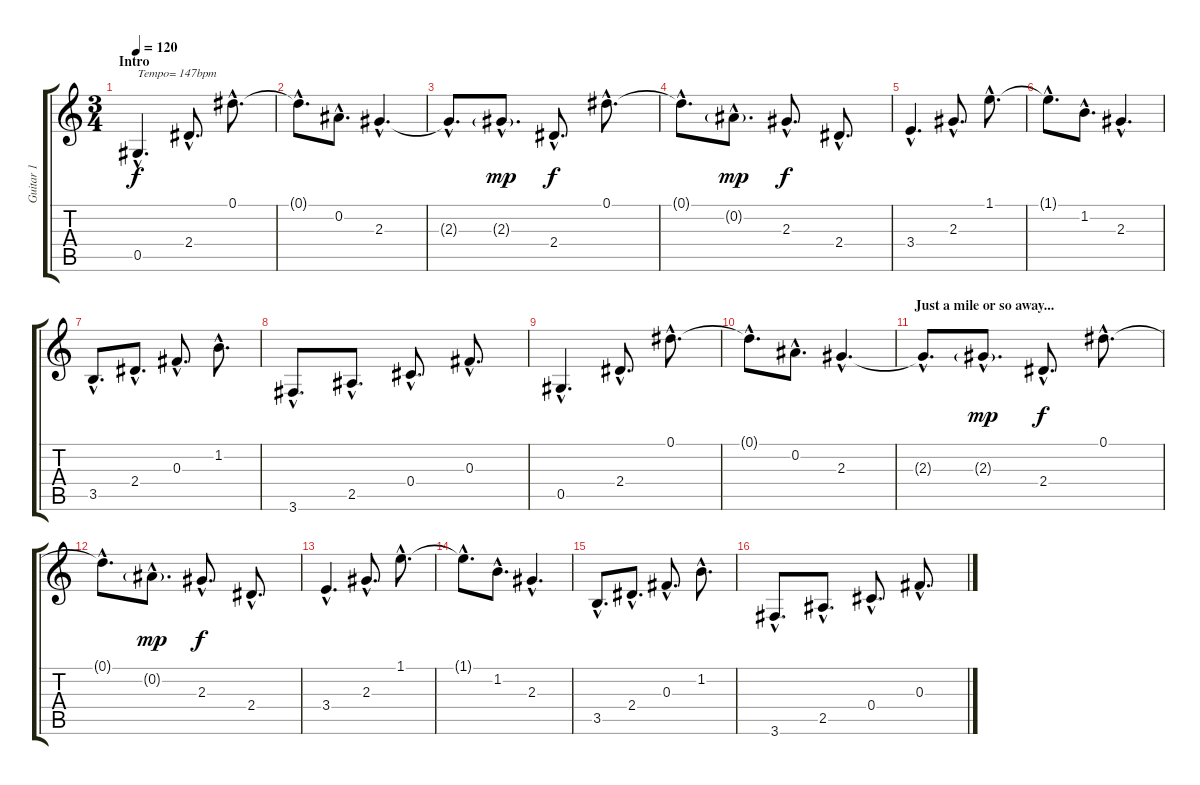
\track ("Guitar 1" "Guitar 1") {instrument acousticguitarsteel}
\staff {score tabs}
\tuning (Eb4 Bb3 Gb3 Db3 Ab2 Eb2) {hide}
\ts (3 4)
\section ("" "Intro")
\tempo 120
\tempo 147
\tempo 120
\clef g2
\ks c
0.5{hac}.4{d txt "Tempo= 147bpm" dy f volume 10 balance 8 instrument acousticguitarsteel} 2.4{hac}.8{d} 0.1{hac}.8{d} |
0.1{hac t}.8{d} 0.2{hac}.8{d} 2.3{hac}.4{d} |
2.3{hac t}.8{d} 2.3{g hac}.8{d dy mp} 2.4{hac}.8{d dy f} 0.1{hac}.8{d} |
0.1{hac t}.8{d} 0.2{g hac}.8{d dy mp} 2.3{hac}.8{d dy f} 2.4{hac}.8{d} |
3.4{hac}.4{d} 2.3{hac}.8{d} 1.1{hac}.8{d} |
1.1{hac t}.8{d} 1.2{hac}.8{d} 2.3{hac}.4{d} |
3.5{hac}.8{d} 2.4{hac}.8{d} 0.3{hac}.8{d} 1.2{hac}.8{d} |
3.6{hac}.8{d} 2.5{hac}.8{d} 0.4{hac}.8{d} 0.3{hac}.8{d} |
0.5{hac}.4{d} 2.4{hac}.8{d} 0.1{hac}.8{d} |
0.1{hac t}.8{d} 0.2{hac}.8{d} 2.3{hac}.4{d} |
\section ("" "Just a mile or so away... ")
2.3{hac t}.8{d} 2.3{g hac}.8{d dy mp} 2.4{hac}.8{d dy f} 0.1{hac}.8{d} |
0.1{hac t}.8{d} 0.2{g hac}.8{d dy mp} 2.3{hac}.8{d dy f} 2.4{hac}.8{d} |
3.4{hac}.4{d} 2.3{hac}.8{d} 1.1{hac}.8{d} |
1.1{hac t}.8{d} 1.2{hac}.8{d} 2.3{hac}.4{d} |
3.5{hac}.8{d} 2.4{hac}.8{d} 0.3{hac}.8{d} 1.2{hac}.8{d} |
3.6{hac}.8{d} 2.5{hac}.8{d} 0.4{hac}.8{d} 0.3{hac}.8{d}
